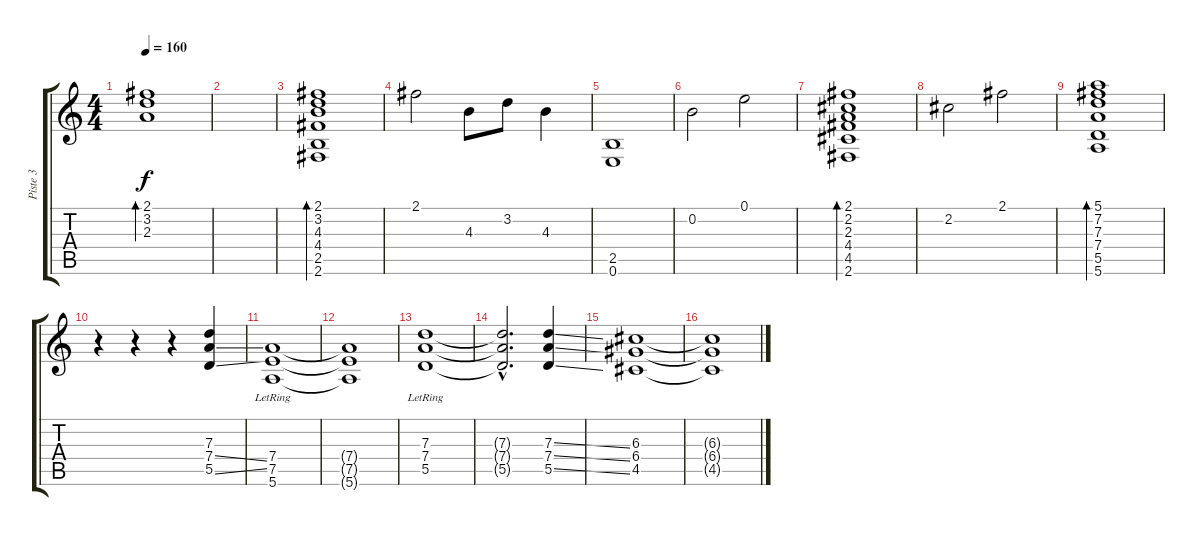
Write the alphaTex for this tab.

\track ("Piste 3" "Piste 3") {instrument acousticguitarsteel}
\staff {score tabs}
\tuning (E4 B3 G3 D3 A2 E2) {hide}
\ts (4 4)
\tempo 160
\clef g2
\ks c
(2.1 3.2 2.3).1{bd 240 dy f} |
|
(2.1 3.2 4.3 4.4 2.5 2.6).1{bd 240} |
2.1.2 4.3.8 3.2.8 4.3.4 |
(2.5 0.6).1 |
0.2.2 0.1.2 |
(2.1 2.2 2.3 4.4 4.5 2.6).1{bd 240} |
2.2.2 2.1.2 |
(5.1 7.2 7.3 7.4 5.5 5.6).1{bd 240} |
r.4{instrument distortionguitar} r.4 r.4 (7.3 7.4{ss} 5.5{ss}).4 |
(7.4{lr} 7.5{lr} 5.6{lr}).1 |
(7.4{t} 7.5{t} 5.6{t}).1 |
(7.3{lr} 7.4{lr} 5.5{lr}).1 |
(7.3{hac t} 7.4{hac t} 5.5{hac t}).2{d} (7.3{ss} 7.4{ss} 5.5{ss}).4 |
(6.3 6.4 4.5).1 |
(6.3{t} 6.4{t} 4.5{t}).1
